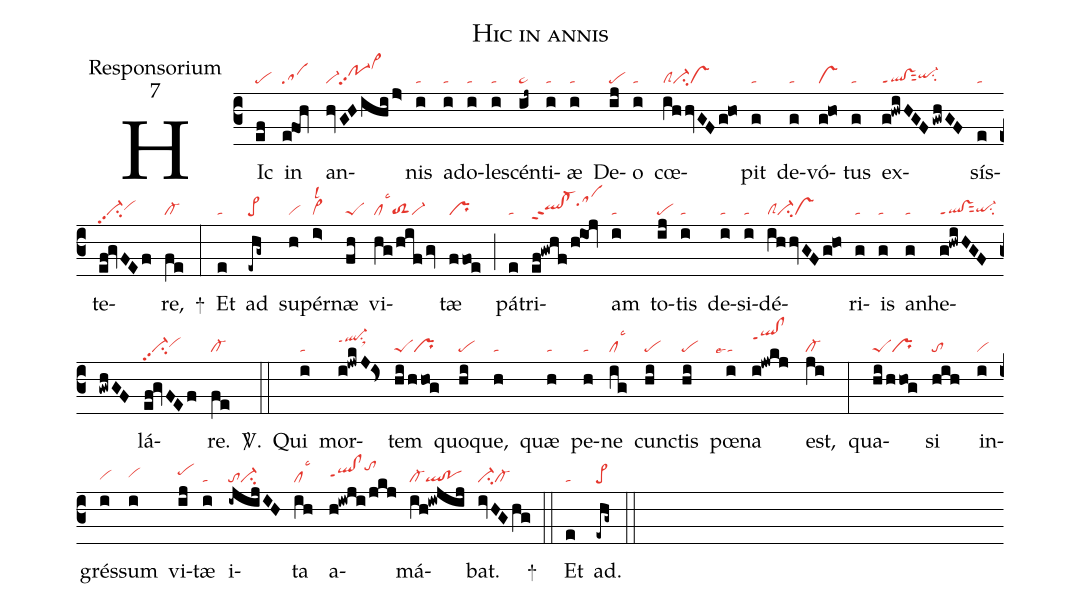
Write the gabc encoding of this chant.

name:Hic in annis;
office-part:Responsorium;
mode:7;
nabc-lines:1;
%%
(c3)
HIc(ef|pe) in(efOh|sa) an(hvGHihi/j>|vi-po-1hipp2vi>hl)nis(i|ta) ad(i|ta)o(i|ta)le(i|ta)scén(ij~|ta>)ti(i|ta)æ(i|ta) De(ij|pe)o(i|ta) cœ(ihhvGFg!ho|clSci-vs)pit(g|ta) de(g|ta)vó(g!ho|vs)tus(g|ta) ex(g!hwiHGF/gwhGF|ql!vssut2ppt1qi-hhsu2)sís(e|ta)te(ef!gvFEf|vi-pp2su2vihh)re,(fe|cl-) +(:)
Et(e|ta) ad(-ehg~|pe>) su(h|vi)pér(i>|vi>lsl2)næ(fh|peS) vi(hg/hif/gv|cllsc3toS2vi-)tæ(ffoe|pr) (;)
pá(e|ta)tri(ef!gwhf/hiOj|qlhh!cl-hhppt2sahj)am(i|ta) to(ij|pe)tis(i|ta) de(i|ta)si(i|ta)dé(ihhvGFg!ho|clSci-vs)ri(g|ta)is(g|ta) an(g|ta)he(g!hwiHGF/gwhGF|ql!vssut2ppt1qi-hgsu2)lá(ef!gvFEf|vi-pp2su2vihh)re.(fe|cl-) <sp>V/</sp>.(::)
Qui(i|ta) mor(i!jwkJ!Is>|ql-hjppt1su1sux1)tem(hi/hhog|peSpr) quo(hi|pe)que,(h|ta) quæ(h|ta) pe(h|ta)ne(ig|cllsc3) cunc(hi|pe)tis(hi|pe) pœ(i|```talse4)na(i!jwkj|qlhk!clhkppt1) est,(ji|cl-) (:)
qua(hi/hhog|peSpr)si(hih|to) in(i|vi)grés(i|vihg)sum(i|vihh) vi(ij|pehi)tæ(i|ta) i(-ijijIH|toci-)ta(ih|cllsc3) a(h!iwji/jkj|qlhh!clhhppt1tohk)má(ih!iwjij|cl-ql!po)bat.(ivHGhg|ci-cl-) +(::)
Et(e|ta) ad.(-ehg~|pe>) (::)
